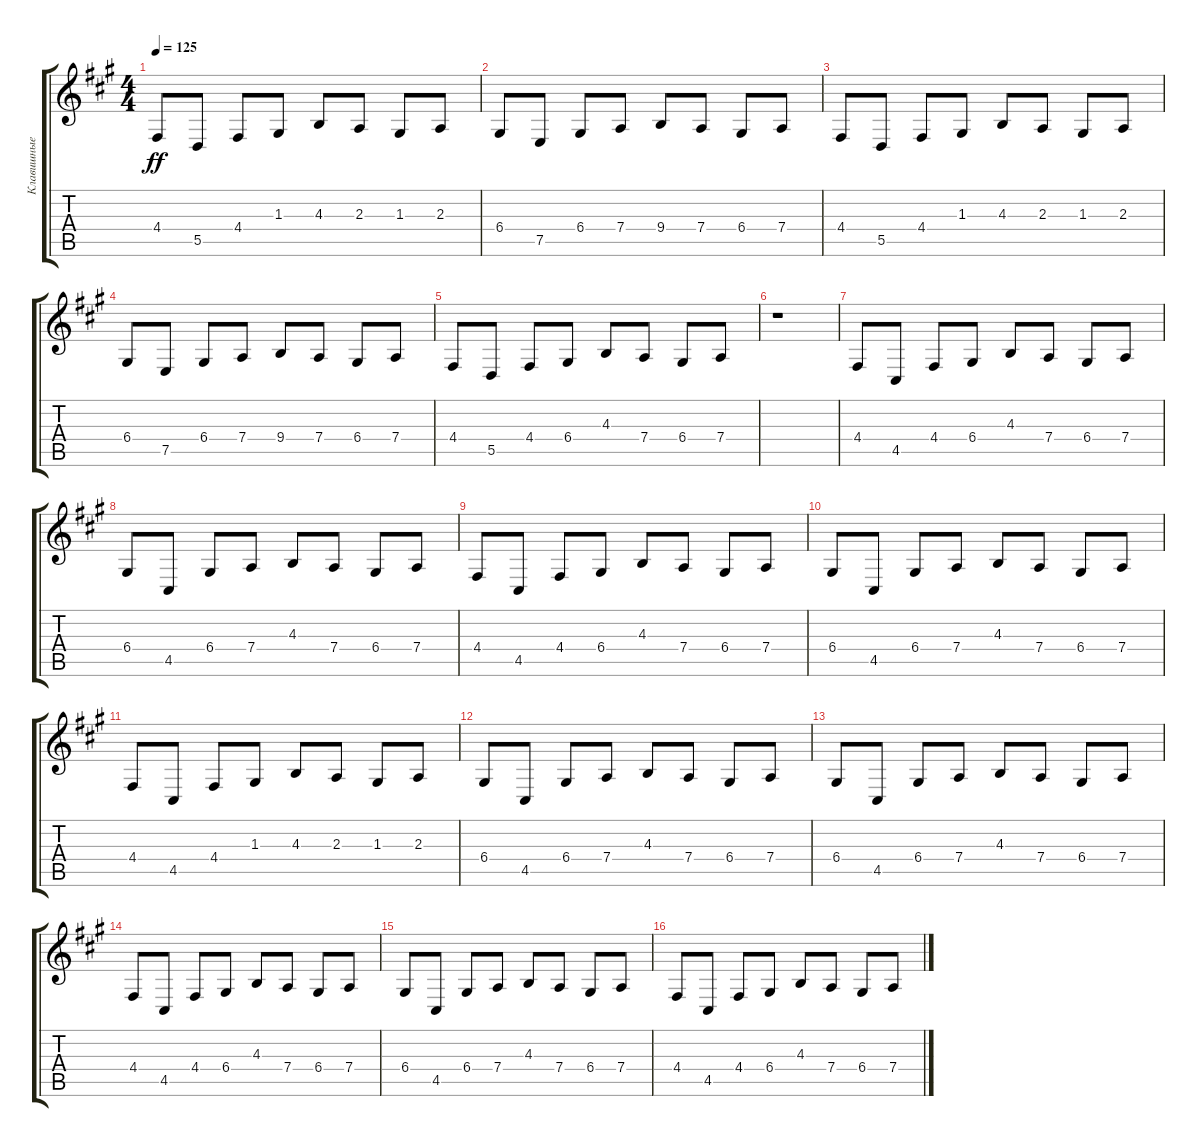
\track ("Клавишные 3" "Клавишные ") {instrument pizzicatostrings}
\staff {score tabs}
\tuning (E4 B3 G3 D3 A2 E2) {hide}
\ts (4 4)
\tempo 125
\clef g2
\ks f#minor
4.4.8{dy ff} 5.5.8 4.4.8 1.3.8 4.3.8 2.3.8 1.3.8 2.3.8 |
6.4.8 7.5.8 6.4.8 7.4.8 9.4.8 7.4.8 6.4.8 7.4.8 |
4.4.8 5.5.8 4.4.8 1.3.8 4.3.8 2.3.8 1.3.8 2.3.8 |
6.4.8 7.5.8 6.4.8 7.4.8 9.4.8 7.4.8 6.4.8 7.4.8 |
4.4.8 5.5.8 4.4.8 6.4.8 4.3.8 7.4.8 6.4.8 7.4.8 |
r.1 |
4.4.8 4.5.8 4.4.8 6.4.8 4.3.8 7.4.8 6.4.8 7.4.8 |
6.4.8 4.5.8 6.4.8 7.4.8 4.3.8 7.4.8 6.4.8 7.4.8 |
4.4.8 4.5.8 4.4.8 6.4.8 4.3.8 7.4.8 6.4.8 7.4.8 |
6.4.8 4.5.8 6.4.8 7.4.8 4.3.8 7.4.8 6.4.8 7.4.8 |
4.4.8 4.5.8 4.4.8 1.3.8 4.3.8 2.3.8 1.3.8 2.3.8 |
6.4.8 4.5.8 6.4.8 7.4.8 4.3.8 7.4.8 6.4.8 7.4.8 |
6.4.8 4.5.8 6.4.8 7.4.8 4.3.8 7.4.8 6.4.8 7.4.8 |
4.4.8 4.5.8 4.4.8 6.4.8 4.3.8 7.4.8 6.4.8 7.4.8 |
6.4.8 4.5.8 6.4.8 7.4.8 4.3.8 7.4.8 6.4.8 7.4.8 |
4.4.8 4.5.8 4.4.8 6.4.8 4.3.8 7.4.8 6.4.8 7.4.8
